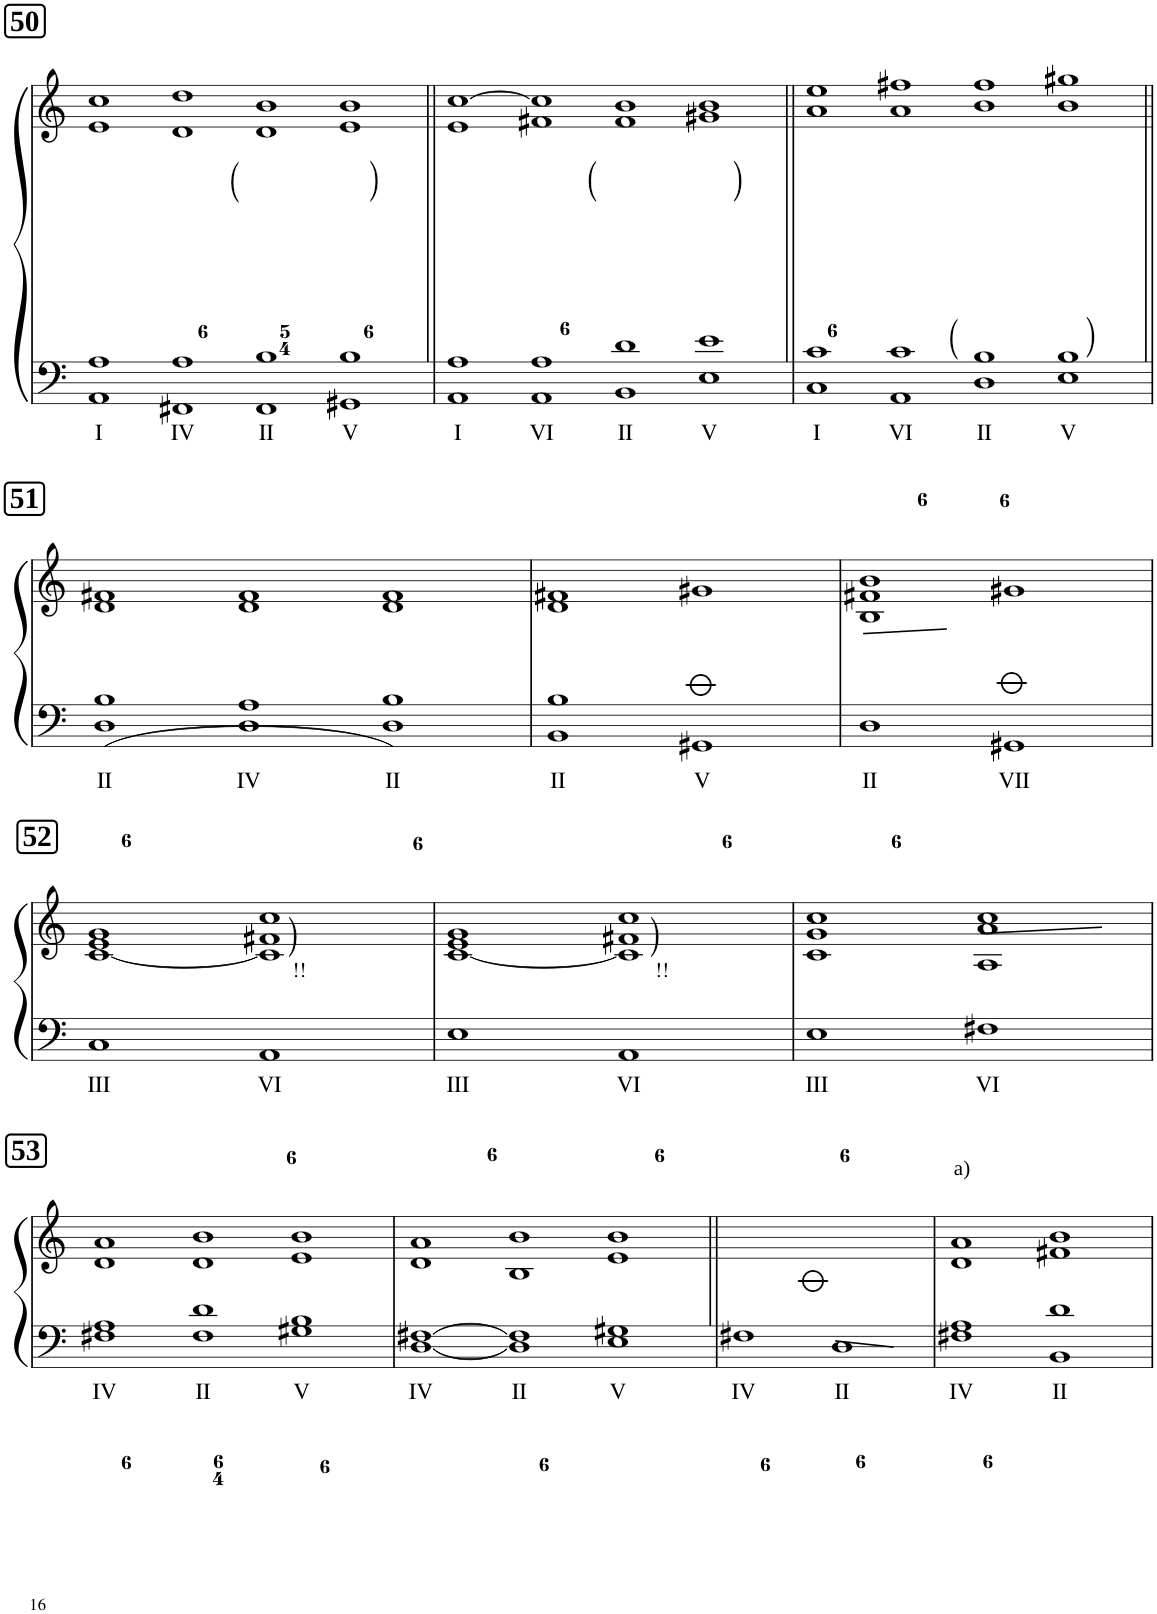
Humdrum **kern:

**kern	**text	**kern
*part1	*part1	*part1
*staff2	*staff2	*staff1
*I"Piano	*	*
*I'Pno	*	*
!!LO:PB:g=z
*clefF4	*	*clefG2
*k[]	*	*k[]
*M16/4	*	*M16/4
!!LO:REH:place=s1:a:B:cj:fs=14:t=50
=329	=329	=329
!	!LO:LY:b	!
1AA 1A	I	1e 1cc
!	!LO:LY:b	!
1FF#X 1A	IV	1d 1dd
!	!LO:LY:b	!
1FF# 1B	II	1d 1b
!	!LO:LY:b	!
1GG#X 1B	V	1e 1b
=330||	=330||	=330||
!	!LO:LY:b	!
1AA 1A	I	1e [1cc
!	!LO:LY:b	!
1AA 1A	VI	1f#X 1cc]
!	!LO:LY:b	!
1BB 1d	II	1f# 1b
!	!LO:LY:b	!
1E 1e	V	1g#X 1b
=331||	=331||	=331||
!	!LO:LY:b	!
1C 1c	I	1a 1ee
!	!LO:LY:b	!
1AA 1c	VI	1a 1ff#X
!	!LO:LY:b	!
1D 1B	II	1b 1ff#
!	!LO:LY:b	!
1E 1B	V	1b 1gg#X
!!LO:LB:g=z
!!LO:REH:place=s1:a:B:cj:fs=14:t=51
=332||	=332||	=332||
*M12/4	*	*M12/4
!	!LO:LY:b	!
1D 1B	II	1d 1f#X
!	!LO:LY:b	!
1D 1A	IV	1d 1f#
!	!LO:LY:b	!
1D 1B	II	1d 1f#
=333	=333	=333
*M8/4	*	*M8/4
!	!LO:LY:b	!
1BB 1B	II	1d 1f#X
!	!LO:LY:b	!
1GG#X	V	1g#X
=334	=334	=334
!	!LO:LY:b	!
1D	II	1B 1f#X 1b
!	!LO:LY:b	!
1GG#X	VII	1g#X
!!LO:LB:g=z
!!LO:REH:place=s1:a:B:cj:fs=14:t=52
=335	=335	=335
!	!LO:LY:b	!
1C	III	[1c 1e 1g
!LO:TX:a:t=!!	!	!
!	!LO:LY:b	!
1AA	VI	1c] 1f#X 1cc
=336	=336	=336
!	!LO:LY:b	!
1E	III	[1c 1e 1g
!LO:TX:a:t=!!	!	!
!	!LO:LY:b	!
1AA	VI	1c] 1f#X 1cc
=337	=337	=337
!	!LO:LY:b	!
1E	III	1c 1g 1cc
!	!LO:LY:b	!
1F#X	VI	1A 1a 1cc
!!LO:LB:g=z
!!LO:REH:place=s1:a:B:cj:fs=14:t=53
=338	=338	=338
*M12/4	*	*M12/4
!	!LO:LY:b	!
1F#X 1A	IV	1d 1a
!	!LO:LY:b	!
1F# 1d	II	1d 1b
!	!LO:LY:b	!
1G#X 1B	V	1e 1b
=339	=339	=339
!	!LO:LY:b	!
[1D [1F#X	IV	1d 1a
!	!LO:LY:b	!
1D] 1F#]	II	1B 1b
!	!LO:LY:b	!
1E 1G#X	V	1e 1b
=340||	=340||	=340||
*M8/4	*	*M8/4
!	!LO:LY:b	!
1F#X	IV	0ryy
!	!LO:LY:b	!
1D	II	.
=341	=341	=341
!	!	!LO:TX:a:t=a)
!	!LO:LY:b	!
1F#X 1A	IV	1d 1a
!	!LO:LY:b	!
1BB 1d	II	1f#X 1b
=	=	=
*-	*-	*-
